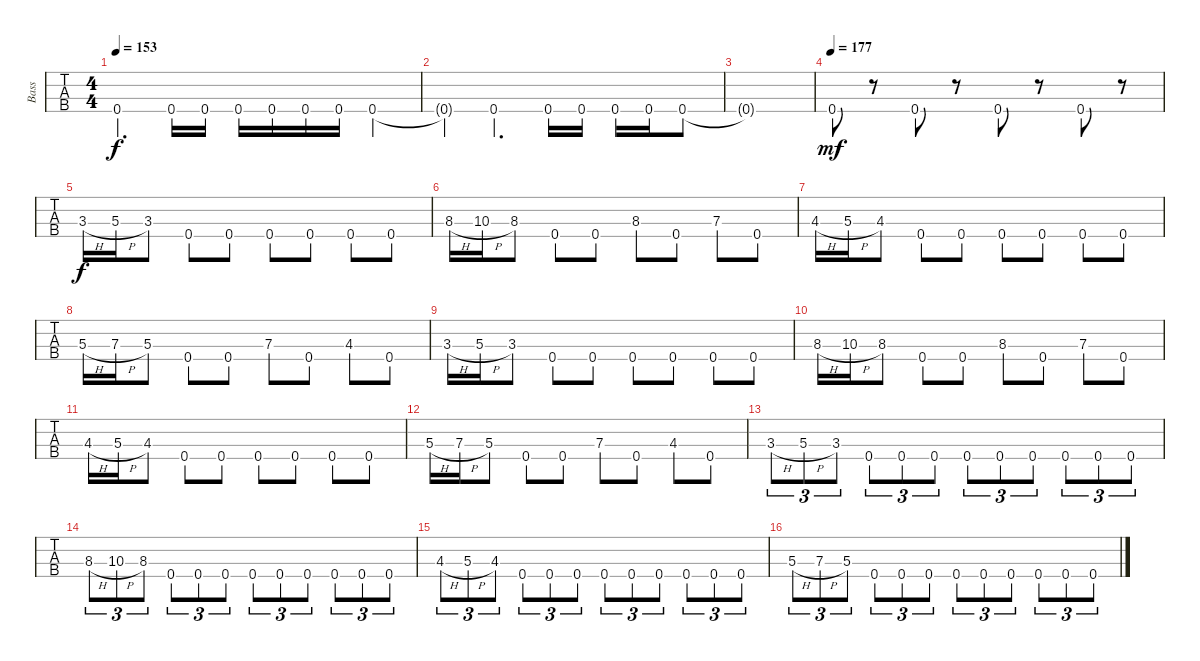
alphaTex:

\track ("Bass" "Bass") {instrument electricbasspick}
\staff {tabs}
\tuning (F2 C2 G1 C1) {hide}
\ts (4 4)
\tempo 153
\clef f4
\ks c
0.4.4{d dy f} 0.4.16 0.4.16 0.4.16 0.4.16 0.4.16 0.4.16 0.4.4 |
0.4{t}.4 0.4.4{d} 0.4.16 0.4.16 0.4.16 0.4.16 0.4.8 |
0.4{t}.1 |
\tempo 177
0.4.8{dy mf} r.8 0.4.8 r.8 0.4.8 r.8 0.4.8 r.8 |
3.3{h}.16{dy f} 5.3{h}.16 3.3.8 0.4.8 0.4.8 0.4.8 0.4.8 0.4.8 0.4.8 |
8.3{h}.16 10.3{h}.16 8.3.8 0.4.8 0.4.8 8.3.8 0.4.8 7.3.8 0.4.8 |
4.3{h}.16 5.3{h}.16 4.3.8 0.4.8 0.4.8 0.4.8 0.4.8 0.4.8 0.4.8 |
5.3{h}.16 7.3{h}.16 5.3.8 0.4.8 0.4.8 7.3.8 0.4.8 4.3.8 0.4.8 |
3.3{h}.16 5.3{h}.16 3.3.8 0.4.8 0.4.8 0.4.8 0.4.8 0.4.8 0.4.8 |
8.3{h}.16 10.3{h}.16 8.3.8 0.4.8 0.4.8 8.3.8 0.4.8 7.3.8 0.4.8 |
4.3{h}.16 5.3{h}.16 4.3.8 0.4.8 0.4.8 0.4.8 0.4.8 0.4.8 0.4.8 |
5.3{h}.16 7.3{h}.16 5.3.8 0.4.8 0.4.8 7.3.8 0.4.8 4.3.8 0.4.8 |
3.3{h}.8{tu (3 2)} 5.3{h}.8{tu (3 2)} 3.3.8{tu (3 2)} 0.4.8{tu (3 2)} 0.4.8{tu (3 2)} 0.4.8{tu (3 2)} 0.4.8{tu (3 2)} 0.4.8{tu (3 2)} 0.4.8{tu (3 2)} 0.4.8{tu (3 2)} 0.4.8{tu (3 2)} 0.4.8{tu (3 2)} |
8.3{h}.8{tu (3 2)} 10.3{h}.8{tu (3 2)} 8.3.8{tu (3 2)} 0.4.8{tu (3 2)} 0.4.8{tu (3 2)} 0.4.8{tu (3 2)} 0.4.8{tu (3 2)} 0.4.8{tu (3 2)} 0.4.8{tu (3 2)} 0.4.8{tu (3 2)} 0.4.8{tu (3 2)} 0.4.8{tu (3 2)} |
4.3{h}.8{tu (3 2)} 5.3{h}.8{tu (3 2)} 4.3.8{tu (3 2)} 0.4.8{tu (3 2)} 0.4.8{tu (3 2)} 0.4.8{tu (3 2)} 0.4.8{tu (3 2)} 0.4.8{tu (3 2)} 0.4.8{tu (3 2)} 0.4.8{tu (3 2)} 0.4.8{tu (3 2)} 0.4.8{tu (3 2)} |
5.3{h}.8{tu (3 2)} 7.3{h}.8{tu (3 2)} 5.3.8{tu (3 2)} 0.4.8{tu (3 2)} 0.4.8{tu (3 2)} 0.4.8{tu (3 2)} 0.4.8{tu (3 2)} 0.4.8{tu (3 2)} 0.4.8{tu (3 2)} 0.4.8{tu (3 2)} 0.4.8{tu (3 2)} 0.4.8{tu (3 2)}
